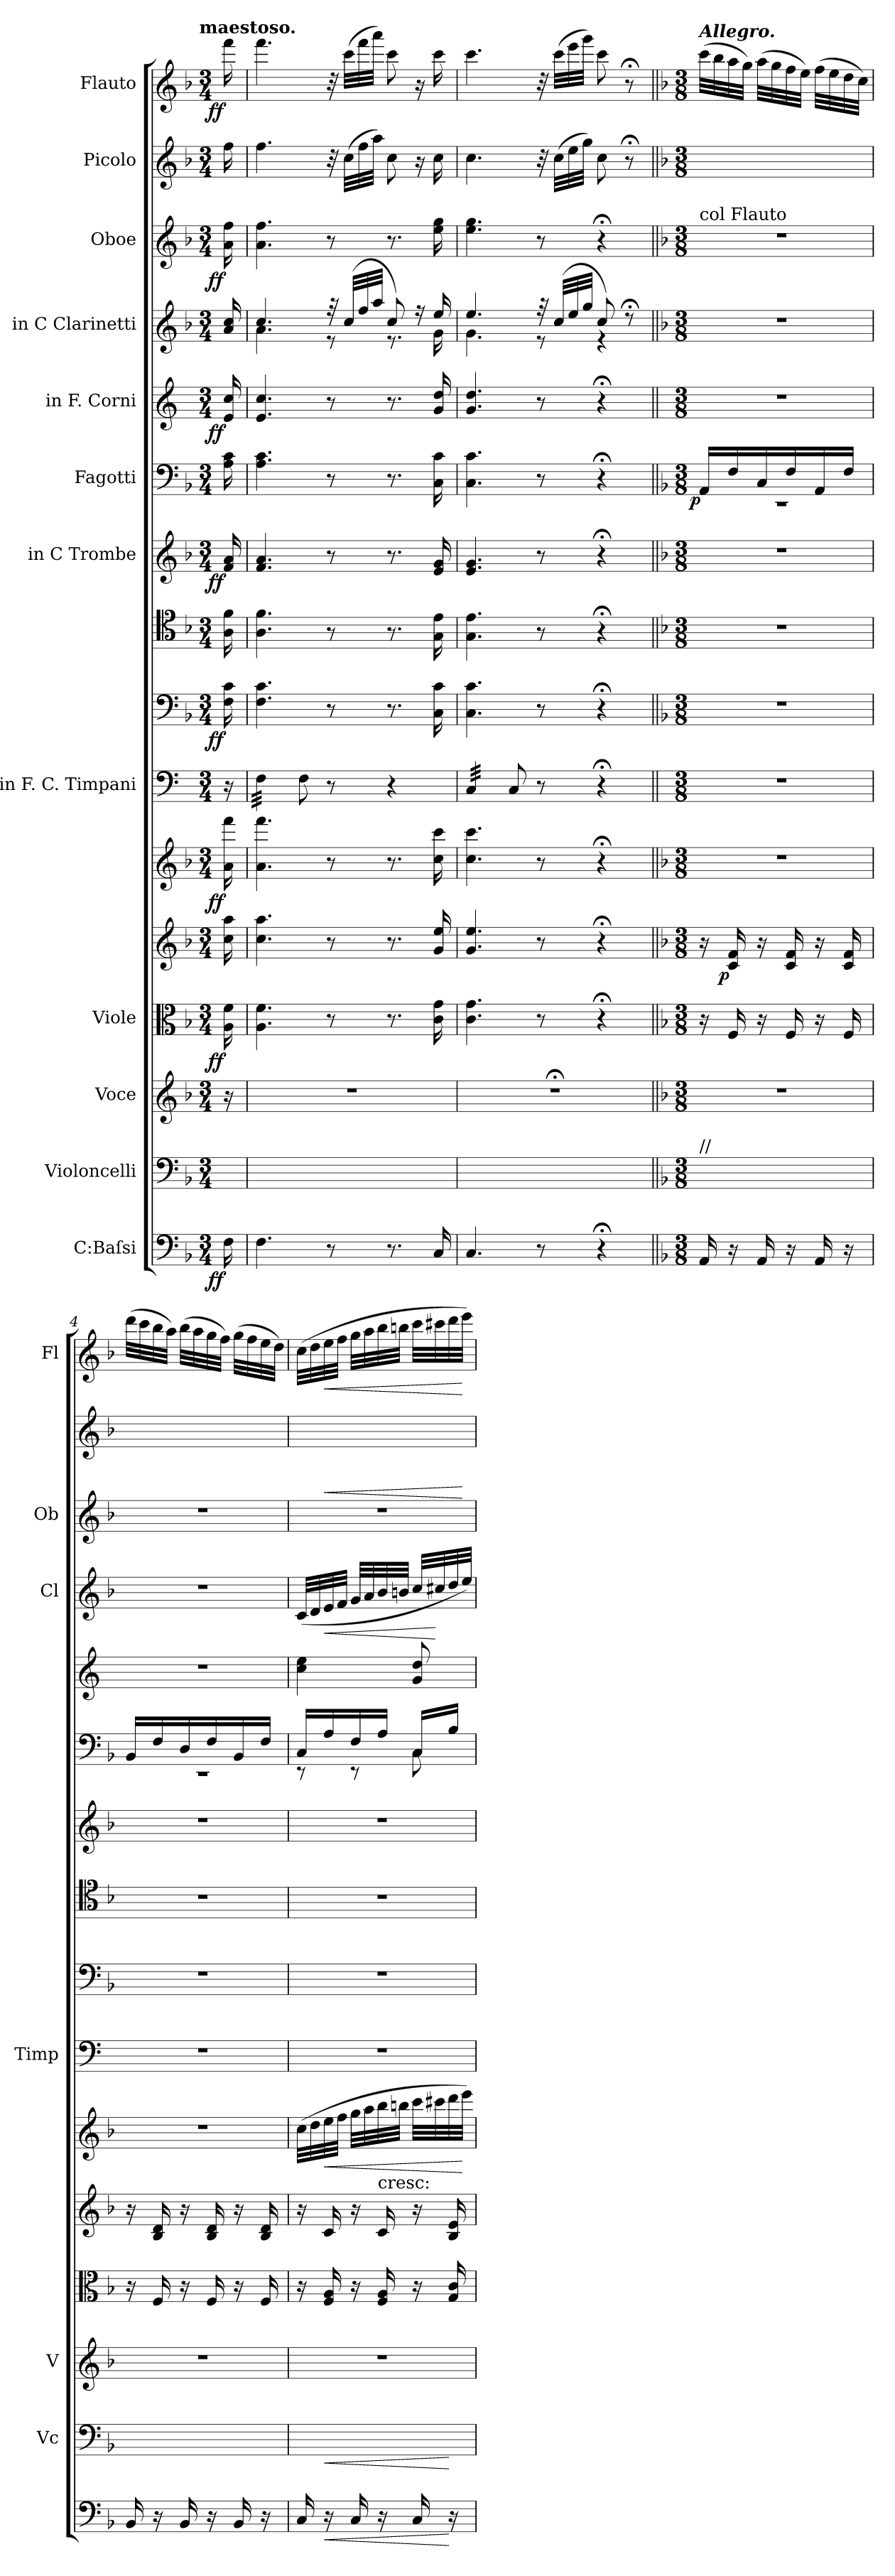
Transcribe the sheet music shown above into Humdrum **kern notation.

**kern	**dynam	**kern	**dynam	**kern	**kern	**dynam	**kern	**dynam	**kern	**dynam	**kern	**kern	**dynam	**kern	**kern	**dynam	**kern	**dynam	**kern	**dynam	**kern	**dynam	**kern	**dynam	**kern	**dynam	**kern	**dynam
*part16	*part16	*part15	*part15	*part14	*part13	*part13	*part12	*part12	*part11	*part11	*part10	*part9	*part9	*part8	*part7	*part7	*part6	*part6	*part5	*part5	*part4	*part4	*part3	*part3	*part2	*part2	*part1	*part1
*staff16	*staff16	*staff15	*staff15	*staff14	*staff13	*staff13	*staff12	*staff12	*staff11	*staff11	*staff10	*staff9	*staff9	*staff8	*staff7	*staff7	*staff6	*staff6	*staff5	*staff5	*staff4	*staff4	*staff3	*staff3	*staff2	*staff2	*staff1	*staff1
*I"C:Baſsi	*	*I"Violoncelli	*	*I"Voce	*I"Viole	*	*	*	*	*	*I"in F. C. Timpani	*	*	*	*I"in C Trombe	*	*I"Fagotti	*	*I"in F. Corni	*	*I"in C Clarinetti	*	*I"Oboe	*	*I"Picolo	*	*I"Flauto	*
*	*	*I'Vc	*	*I'V	*	*	*	*	*	*	*I'Timp	*	*	*	*	*	*	*	*	*	*I'Cl	*	*I'Ob	*	*	*	*I'Fl	*
*clefF4	*	*clefF4	*	*clefG2	*clefC3	*	*clefG2	*	*clefG2	*	*clefF4	*clefF4	*	*clefC4	*clefG2	*	*clefF4	*	*clefG2	*	*clefG2	*	*clefG2	*	*clefG2	*	*clefG2	*
*	*	*	*	*	*	*	*	*	*	*	*	*	*	*	*	*	*	*	*ITrd4c7	*	*	*	*	*	*ITrd-7c-12	*	*	*
*k[b-]	*	*k[b-]	*	*k[b-]	*k[b-]	*	*k[b-]	*	*k[b-]	*	*k[]	*k[b-]	*	*k[b-]	*k[b-]	*	*k[b-]	*	*k[b-]	*	*k[b-]	*	*k[b-]	*	*k[b-]	*	*k[b-]	*
*F:	*	*F:	*	*F:	*F:	*	*F:	*	*F:	*	*	*F:	*	*F:	*F:	*	*F:	*	*	*	*F:	*	*F:	*	*F:	*	*F:	*
!!LO:TX:omd:t=maestoso.
*M3/4	*	*M3/4	*	*M3/4	*M3/4	*	*M3/4	*	*M3/4	*	*M3/4	*M3/4	*	*M3/4	*M3/4	*	*M3/4	*	*M3/4	*	*M3/4	*	*M3/4	*	*M3/4	*	*M3/4	*
=	=	=	=	=	=	=	=	=	=	=	=	=	=	=	=	=	=	=	=	=	=	=	=	=	=	=	=	=
!	!LO:DY:rj	!	!	!	!	!LO:DY:rj	!	!	!	!LO:DY:rj	!	!	!LO:DY:rj	!	!	!LO:DY:rj	!	!	!	!LO:DY:rj	!	!	!	!LO:DY:rj	!	!	!	!LO:DY:rj
16F\	ff	16F\yy	.	16r	16A\ 16f\	ff	16cc\ 16aa\	.	16a\ 16fff\	ff	16r	16F\ 16c\	ff	16A\ 16f\	16f/ 16a/	ff	16A\ 16c\	.	16A/ 16f/	ff	16a/ 16cc/	.	16a\ 16ff\	ff	16fff\	.	16fff\	ff
=1	=1	=1	=1	=1	=1	=1	=1	=1	=1	=1	=1	=1	=1	=1	=1	=1	=1	=1	=1	=1	=1	=1	=1	=1	=1	=1	=1	=1
*	*	*	*	*	*	*	*	*	*	*	*	*	*	*	*	*	*	*	*	*	*^	*	*	*	*	*	*	*
*	*	*	*	*	*	*	*	*	*	*	*tremolo	*	*	*	*	*	*	*	*	*	*	*	*	*	*	*	*	*	*
4.F\	.	4.F\yy	.	2.r	4.A\ 4.f\	.	4.cc\ 4.aa\	.	4.a\ 4.fff\	.	32F\LLL	4.F\ 4.c\	.	4.A\ 4.f\	4.f/ 4.a/	.	4.A\ 4.c\	.	4.A/ 4.f/	.	4.cc/	4.a\	.	4.a\ 4.ff\	.	4.fff\	.	4.fff\	.
.	.	.	.	.	.	.	.	.	.	.	32F\	.	.	.	.	.	.	.	.	.	.	.	.	.	.	.	.	.	.
.	.	.	.	.	.	.	.	.	.	.	32F\	.	.	.	.	.	.	.	.	.	.	.	.	.	.	.	.	.	.
.	.	.	.	.	.	.	.	.	.	.	32F\	.	.	.	.	.	.	.	.	.	.	.	.	.	.	.	.	.	.
.	.	.	.	.	.	.	.	.	.	.	32F\	.	.	.	.	.	.	.	.	.	.	.	.	.	.	.	.	.	.
.	.	.	.	.	.	.	.	.	.	.	32F\	.	.	.	.	.	.	.	.	.	.	.	.	.	.	.	.	.	.
.	.	.	.	.	.	.	.	.	.	.	32F\	.	.	.	.	.	.	.	.	.	.	.	.	.	.	.	.	.	.
.	.	.	.	.	.	.	.	.	.	.	32F\JJJ	.	.	.	.	.	.	.	.	.	.	.	.	.	.	.	.	.	.
*	*	*	*	*	*	*	*	*	*	*	*Xtremolo	*	*	*	*	*	*	*	*	*	*	*	*	*	*	*	*	*	*
.	.	.	.	.	.	.	.	.	.	.	8F\	.	.	.	.	.	.	.	.	.	.	.	.	.	.	.	.	.	.
8r	.	8ryy	.	.	8r	.	8r	.	8r	.	8r	8r	.	8r	8r	.	8r	.	8r	.	32rff	8re	.	8r	.	32r	.	32r	.
.	.	.	.	.	.	.	.	.	.	.	.	.	.	.	.	.	.	.	.	.	(32cc/LLL	.	.	.	.	(32ccc\LLL	.	(32ccc\LLL	.
.	.	.	.	.	.	.	.	.	.	.	.	.	.	.	.	.	.	.	.	.	32ff/	.	.	.	.	32fff\	.	32fff\	.
.	.	.	.	.	.	.	.	.	.	.	.	.	.	.	.	.	.	.	.	.	32aa/JJJ	.	.	.	.	32aaa\JJJ)	.	32aaa\JJJ)	.
8.r	.	8.ryy	.	.	8.r	.	8.r	.	8.r	.	4r	8.r	.	8.r	8.r	.	8.r	.	8.r	.	8cc/)	8.re	.	8.r	.	8ccc\	.	8ccc\	.
.	.	.	.	.	.	.	.	.	.	.	.	.	.	.	.	.	.	.	.	.	16r	.	.	.	.	16r	.	16r	.
16C/	.	16C/yy	.	.	16c\ 16g\	.	16g/ 16ee/	.	16cc\ 16ccc\	.	.	16C\ 16c\	.	16G\ 16e\	16e/ 16g/	.	16C\ 16c\	.	16c/ 16g/	.	16ee/	16g\	.	16ee\ 16gg\	.	16ccc\	.	16ccc\	.
=2	=2	=2	=2	=2	=2	=2	=2	=2	=2	=2	=2	=2	=2	=2	=2	=2	=2	=2	=2	=2	=2	=2	=2	=2	=2	=2	=2	=2	=2
*	*	*	*	*	*	*	*	*	*	*	*tremolo	*	*	*	*	*	*	*	*	*	*	*	*	*	*	*	*	*	*
4.C/	.	4.C/yy	.	2.r;<	4.c\ 4.g\	.	4.g/ 4.ee/	.	4.cc\ 4.ccc\	.	32C/LLL	4.C\ 4.c\	.	4.G\ 4.e\	4.e/ 4.g/	.	4.C\ 4.c\	.	4.c/ 4.g/	.	4.ee/	4.g\	.	4.ee\ 4.gg\	.	4.ccc\	.	4.ccc\	.
.	.	.	.	.	.	.	.	.	.	.	32C/	.	.	.	.	.	.	.	.	.	.	.	.	.	.	.	.	.	.
.	.	.	.	.	.	.	.	.	.	.	32C/	.	.	.	.	.	.	.	.	.	.	.	.	.	.	.	.	.	.
.	.	.	.	.	.	.	.	.	.	.	32C/	.	.	.	.	.	.	.	.	.	.	.	.	.	.	.	.	.	.
.	.	.	.	.	.	.	.	.	.	.	32C/	.	.	.	.	.	.	.	.	.	.	.	.	.	.	.	.	.	.
.	.	.	.	.	.	.	.	.	.	.	32C/	.	.	.	.	.	.	.	.	.	.	.	.	.	.	.	.	.	.
.	.	.	.	.	.	.	.	.	.	.	32C/	.	.	.	.	.	.	.	.	.	.	.	.	.	.	.	.	.	.
.	.	.	.	.	.	.	.	.	.	.	32C/JJJ	.	.	.	.	.	.	.	.	.	.	.	.	.	.	.	.	.	.
*	*	*	*	*	*	*	*	*	*	*	*Xtremolo	*	*	*	*	*	*	*	*	*	*	*	*	*	*	*	*	*	*
.	.	.	.	.	.	.	.	.	.	.	8C/	.	.	.	.	.	.	.	.	.	.	.	.	.	.	.	.	.	.
8r	.	8ryy	.	.	8r	.	8r	.	8r	.	8r	8r	.	8r	8r	.	8r	.	8r	.	32r	8re	.	8r	.	32r	.	32r	.
.	.	.	.	.	.	.	.	.	.	.	.	.	.	.	.	.	.	.	.	.	(32cc/LLL	.	.	.	.	(32ccc\LLL	.	(32ccc\LLL	.
.	.	.	.	.	.	.	.	.	.	.	.	.	.	.	.	.	.	.	.	.	32ee/	.	.	.	.	32eee\	.	32eee\	.
.	.	.	.	.	.	.	.	.	.	.	.	.	.	.	.	.	.	.	.	.	32gg/JJJ	.	.	.	.	32ggg\JJJ)	.	32ggg\JJJ)	.
4r;<	.	4ryy	.	.	4r;<	.	4r;<	.	4r;<	.	4r;<	4r;<	.	4r;<	4r;<	.	4r;<	.	4r;<	.	8cc/)	4re	.	4r;<	.	8ccc\	.	8ccc\	.
.	.	.	.	.	.	.	.	.	.	.	.	.	.	.	.	.	.	.	.	.	8r;<	.	.	.	.	8r;<	.	8r;<	.
*	*	*	*	*	*	*	*	*	*	*	*	*	*	*	*	*	*	*	*	*	*v	*v	*	*	*	*	*	*	*
=3||	=3||	=3||	=3||	=3||	=3||	=3||	=3||	=3||	=3||	=3||	=3||	=3||	=3||	=3||	=3||	=3||	=3||	=3||	=3||	=3||	=3||	=3||	=3||	=3||	=3||	=3||	=3||	=3||
*k[b-]	*	*k[b-]	*	*k[b-]	*k[b-]	*	*k[b-]	*	*k[b-]	*	*k[]	*k[b-]	*	*k[b-]	*k[b-]	*	*k[b-]	*	*k[b-]	*	*k[b-]	*	*k[b-]	*	*k[b-]	*	*k[b-]	*
*M3/8	*	*M3/8	*	*M3/8	*M3/8	*	*M3/8	*	*M3/8	*	*M3/8	*M3/8	*	*M3/8	*M3/8	*	*M3/8	*	*M3/8	*	*M3/8	*	*M3/8	*	*M3/8	*	*M3/8	*
*	*	*	*	*	*	*	*	*	*	*	*	*	*	*	*	*	*^	*	*	*	*	*	*	*	*	*	*	*
!	!	!	!	!	!	!	!	!	!	!	!	!	!	!	!	!	!	!	!	!	!	!	!	!	!	!	!	!LO:TX:a:Bi:t=Allegro.	!
!	!	!	!	!	!	!	!	!	!	!	!	!	!	!	!	!	!	!	!	!	!	!	!	!	!	!LO:TX:b:t=col Flauto	!	!	!
!	!	!LO:TX:a:t=//	!	!	!	!	!	!	!	!	!	!	!	!	!	!	!	!	!	!	!	!	!	!	!	!	!	!	!
!	!	!	!	!	!	!	!	!	!	!	!	!	!	!	!	!	!	!	!LO:DY:rj	!	!	!	!	!	!	!	!	!	!
16AA/	.	16AA/yy	.	4.r	16r	.	16r	.	4.r	.	4.r	4.r	.	4.r	4.r	.	16AA/LL	4.rEE	p	4.r	.	4.r	.	4.r	.	(32ccc\LLLyy	.	(32ccc\LLL	.
.	.	.	.	.	.	.	.	.	.	.	.	.	.	.	.	.	.	.	.	.	.	.	.	.	.	32bb-\yy	.	32bb-\	.
!	!	!	!	!	!	!	!	!LO:DY:rj	!	!	!	!	!	!	!	!	!	!	!	!	!	!	!	!	!	!	!	!	!
16r	.	16ryy	.	.	16F/	.	16c/ 16f/	p	.	.	.	.	.	.	.	.	16F/	.	.	.	.	.	.	.	.	32aa\yy	.	32aa\	.
.	.	.	.	.	.	.	.	.	.	.	.	.	.	.	.	.	.	.	.	.	.	.	.	.	.	32gg\JJJyy)	.	32gg\JJJ)	.
16AA/	.	16AA/yy	.	.	16r	.	16r	.	.	.	.	.	.	.	.	.	16C/	.	.	.	.	.	.	.	.	(32aa\LLLyy	.	(32aa\LLL	.
.	.	.	.	.	.	.	.	.	.	.	.	.	.	.	.	.	.	.	.	.	.	.	.	.	.	32gg\yy	.	32gg\	.
16r	.	16ryy	.	.	16F/	.	16c/ 16f/	.	.	.	.	.	.	.	.	.	16F/	.	.	.	.	.	.	.	.	32ff\yy	.	32ff\	.
.	.	.	.	.	.	.	.	.	.	.	.	.	.	.	.	.	.	.	.	.	.	.	.	.	.	32ee\JJJyy)	.	32ee\JJJ)	.
16AA/	.	16AA/yy	.	.	16r	.	16r	.	.	.	.	.	.	.	.	.	16AA/	.	.	.	.	.	.	.	.	(32ff\LLLyy	.	(32ff\LLL	.
.	.	.	.	.	.	.	.	.	.	.	.	.	.	.	.	.	.	.	.	.	.	.	.	.	.	32ee\yy	.	32ee\	.
16r	.	16ryy	.	.	16F/	.	16c/ 16f/	.	.	.	.	.	.	.	.	.	16F/JJ	.	.	.	.	.	.	.	.	32dd\yy	.	32dd\	.
.	.	.	.	.	.	.	.	.	.	.	.	.	.	.	.	.	.	.	.	.	.	.	.	.	.	32cc\JJJyy)	.	32cc\JJJ)	.
=4	=4	=4	=4	=4	=4	=4	=4	=4	=4	=4	=4	=4	=4	=4	=4	=4	=4	=4	=4	=4	=4	=4	=4	=4	=4	=4	=4	=4	=4
16BB-/	.	16BB-/yy	.	4.r	16r	.	16r	.	4.r	.	4.r	4.r	.	4.r	4.r	.	16BB-/LL	4.rEE	.	4.r	.	4.r	.	4.r	.	(32ddd\LLLyy	.	(32ddd\LLL	.
.	.	.	.	.	.	.	.	.	.	.	.	.	.	.	.	.	.	.	.	.	.	.	.	.	.	32ccc\yy	.	32ccc\	.
16r	.	16ryy	.	.	16F/	.	16B-/ 16d/	.	.	.	.	.	.	.	.	.	16F/	.	.	.	.	.	.	.	.	32bb-\yy	.	32bb-\	.
.	.	.	.	.	.	.	.	.	.	.	.	.	.	.	.	.	.	.	.	.	.	.	.	.	.	32aa\JJJyy)	.	32aa\JJJ)	.
16BB-/	.	16BB-/yy	.	.	16r	.	16r	.	.	.	.	.	.	.	.	.	16D/	.	.	.	.	.	.	.	.	(32bb-\LLLyy	.	(32bb-\LLL	.
.	.	.	.	.	.	.	.	.	.	.	.	.	.	.	.	.	.	.	.	.	.	.	.	.	.	32aa\yy	.	32aa\	.
16r	.	16ryy	.	.	16F/	.	16B-/ 16d/	.	.	.	.	.	.	.	.	.	16F/	.	.	.	.	.	.	.	.	32gg\yy	.	32gg\	.
.	.	.	.	.	.	.	.	.	.	.	.	.	.	.	.	.	.	.	.	.	.	.	.	.	.	32ff\JJJyy)	.	32ff\JJJ)	.
16BB-/	.	16BB-/yy	.	.	16r	.	16r	.	.	.	.	.	.	.	.	.	16BB-/	.	.	.	.	.	.	.	.	(32gg\LLLyy	.	(32gg\LLL	.
.	.	.	.	.	.	.	.	.	.	.	.	.	.	.	.	.	.	.	.	.	.	.	.	.	.	32ff\yy	.	32ff\	.
16r	.	16ryy	.	.	16F/	.	16B-/ 16d/	.	.	.	.	.	.	.	.	.	16F/JJ	.	.	.	.	.	.	.	.	32ee\yy	.	32ee\	.
.	.	.	.	.	.	.	.	.	.	.	.	.	.	.	.	.	.	.	.	.	.	.	.	.	.	32dd\JJJyy)	.	32dd\JJJ)	.
=5	=5	=5	=5	=5	=5	=5	=5	=5	=5	=5	=5	=5	=5	=5	=5	=5	=5	=5	=5	=5	=5	=5	=5	=5	=5	=5	=5	=5	=5
16C/	.	16C/yy	.	4.r	16r	.	16r	.	(32cc\LLL	.	4.r	4.r	.	4.r	4.r	.	16C/LL	8rEE	.	4f\ 4a\	.	(>32c/LLL	.	4.r	.	(32cc\LLLyy	.	(32cc\LLL	.
.	.	.	.	.	.	.	.	.	32dd\	.	.	.	.	.	.	.	.	.	.	.	.	32d/	.	.	.	32dd\yy	.	32dd\	.
!	!LO:HP:b	!	!LO:HP:b	!	!	!	!	!	!	!LO:HP:b	!	!	!	!	!	!	!	!	!	!	!	!	!LO:HP:b	!	!	!	!LO:HP:b	!	!LO:HP:b
16r	<	16ryy	<	.	16F/ 16A/	.	16c/	.	32ee\	<	.	.	.	.	.	.	16A/	.	.	.	.	32e/	<	.	.	32ee\yy	<	32ee\	<
.	.	.	.	.	.	.	.	.	32ff\JJJ	.	.	.	.	.	.	.	.	.	.	.	.	32f/JJJ	.	.	.	32ff\JJJyy	.	32ff\JJJ	.
16C/	.	16C/yy	.	.	16r	.	16r	.	32gg\LLL	.	.	.	.	.	.	.	16F/	8rEE	.	.	.	32g/LLL	.	.	.	32gg\LLLyy	.	32gg\LLL	.
.	.	.	.	.	.	.	.	.	32aa\	.	.	.	.	.	.	.	.	.	.	.	.	32a/	.	.	.	32aa\yy	.	32aa\	.
!	!	!	!	!	!	!	!LO:TX:t=cresc&colon;	!	!	!	!	!	!	!	!	!	!	!	!	!	!	!	!	!	!	!	!	!	!
16r	.	16ryy	.	.	16F/ 16A/	.	16c/	.	32bb-\	.	.	.	.	.	.	.	16A/JJ	.	.	.	.	32b-/	.	.	.	32bb-\yy	.	32bb-\	.
.	.	.	.	.	.	.	.	.	32bbn\JJJ	.	.	.	.	.	.	.	.	.	.	.	.	32bn/JJJ	.	.	.	32bbn\JJJyy	.	32bbn\JJJ	.
16C/	.	16C/yy	.	.	16r	.	16r	.	32ccc\LLL	.	.	.	.	.	.	.	16C/LL	8C\	.	8c/ 8g/	.	32cc/LLL	.	.	.	32ccc\LLLyy	.	32ccc\LLL	.
.	.	.	.	.	.	.	.	.	32ccc#X\	.	.	.	.	.	.	.	.	.	.	.	.	32cc#X/	[	.	.	32ccc#X\yy	.	32ccc#X\	.
16r	[	16ryy	[	.	16G/ 16c/	.	16B-/ 16e/	.	32ddd\	.	.	.	.	.	.	.	16B-/JJ	.	.	.	.	32dd/	.	.	.	32ddd\yy	.	32ddd\	.
.	.	.	.	.	.	.	.	.	32eee\JJJ)	[	.	.	.	.	.	.	.	.	.	.	.	32ee/JJJ)	.	.	.	32eee\JJJyy)	[	32eee\JJJ)	[
*	*	*	*	*	*	*	*	*	*	*	*	*	*	*	*	*	*v	*v	*	*	*	*	*	*	*	*	*	*	*
=	=	=	=	=	=	=	=	=	=	=	=	=	=	=	=	=	=	=	=	=	=	=	=	=	=	=	=	=
*-	*-	*-	*-	*-	*-	*-	*-	*-	*-	*-	*-	*-	*-	*-	*-	*-	*-	*-	*-	*-	*-	*-	*-	*-	*-	*-	*-	*-
